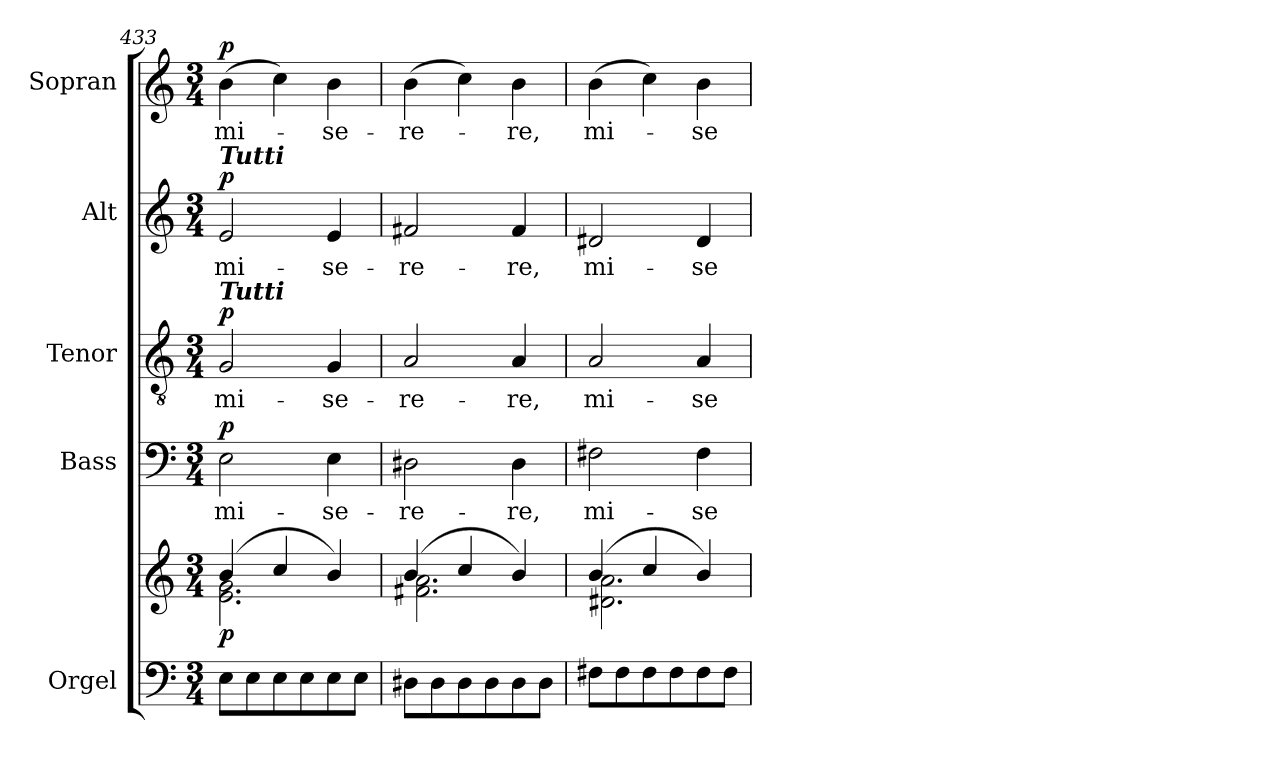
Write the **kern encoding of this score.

**kern	**kern	**dynam	**kern	**text	**dynam	**kern	**text	**dynam	**kern	**text	**dynam	**kern	**text	**dynam
*part5	*part5	*part5	*part4	*part4	*part4	*part3	*part3	*part3	*part2	*part2	*part2	*part1	*part1	*part1
*staff6	*staff5	*staff5/6	*staff4	*staff4	*staff4	*staff3	*staff3	*staff3	*staff2	*staff2	*staff2	*staff1	*staff1	*staff1
*I"Orgel	*	*	*I"Bass	*	*	*I"Tenor	*	*	*I"Alt	*	*	*I"Sopran	*	*
*I'Org.	*	*	*I'B.	*	*	*I'T.	*	*	*I'A.	*	*	*I'S.	*	*
*clefF4	*clefG2	*	*clefF4	*	*	*clefGv2	*	*	*clefG2	*	*	*clefG2	*	*
*k[]	*k[]	*	*k[]	*	*	*k[]	*	*	*k[]	*	*	*k[]	*	*
*C:	*C:	*	*C:	*	*	*C:	*	*	*C:	*	*	*C:	*	*
*M3/4	*M3/4	*	*M3/4	*	*	*M3/4	*	*	*M3/4	*	*	*M3/4	*	*
=433	=433	=433	=433	=433	=433	=433	=433	=433	=433	=433	=433	=433	=433	=433
*	*^	*	*	*	*	*	*	*	*	*	*	*	*	*
!	!	!	!	!	!	!	!	!	!	!LO:TX:a:Bi:t=Tutti	!	!	!	!	!
!	!	!	!	!	!	!	!LO:TX:a:Bi:t=Tutti	!	!	!	!	!	!	!	!
!	!	!	!LO:DY:b	!	!LO:LY:b	!LO:DY:a	!	!LO:LY:b	!LO:DY:a	!	!LO:LY:b	!LO:DY:a	!	!LO:LY:b	!LO:DY:a
8E\L	(4b/	2.e\ 2.g\	p	2E\	mi-	p	2G/	mi-	p	2e/	mi-	p	(>4b\	mi-	p
8E\	.	.	.	.	.	.	.	.	.	.	.	.	.	.	.
8E\	4cc/	.	.	.	.	.	.	.	.	.	.	.	4cc\)	.	.
8E\	.	.	.	.	.	.	.	.	.	.	.	.	.	.	.
!	!	!	!	!	!LO:LY:b	!	!	!LO:LY:b	!	!	!LO:LY:b	!	!	!LO:LY:b	!
8E\	4b/)	.	.	4E\	-se-	.	4G/	-se-	.	4e/	-se-	.	4b\	-se-	.
8E\J	.	.	.	.	.	.	.	.	.	.	.	.	.	.	.
=434	=434	=434	=434	=434	=434	=434	=434	=434	=434	=434	=434	=434	=434	=434	=434
!	!	!	!	!	!LO:LY:b	!	!	!LO:LY:b	!	!	!LO:LY:b	!	!	!LO:LY:b	!
8D#X\L	(4b/	2.f#X\ 2.a\	.	2D#X\	-re-	.	2A/	-re-	.	2f#X/	-re-	.	(>4b\	-re-	.
8D#\	.	.	.	.	.	.	.	.	.	.	.	.	.	.	.
8D#\	4cc/	.	.	.	.	.	.	.	.	.	.	.	4cc\)	.	.
8D#\	.	.	.	.	.	.	.	.	.	.	.	.	.	.	.
!	!	!	!	!	!LO:LY:b	!	!	!LO:LY:b	!	!	!LO:LY:b	!	!	!LO:LY:b	!
8D#\	4b/)	.	.	4D#\	-re,	.	4A/	-re,	.	4f#/	-re,	.	4b\	-re,	.
8D#\J	.	.	.	.	.	.	.	.	.	.	.	.	.	.	.
=435	=435	=435	=435	=435	=435	=435	=435	=435	=435	=435	=435	=435	=435	=435	=435
!	!	!	!	!	!LO:LY:b	!	!	!LO:LY:b	!	!	!LO:LY:b	!	!	!LO:LY:b	!
8F#X\L	(4b/	2.d#X\ 2.a\	.	2F#X\	mi-	.	2A/	mi-	.	2d#X/	mi-	.	(>4b\	mi-	.
8F#\	.	.	.	.	.	.	.	.	.	.	.	.	.	.	.
8F#\	4cc/	.	.	.	.	.	.	.	.	.	.	.	4cc\)	.	.
8F#\	.	.	.	.	.	.	.	.	.	.	.	.	.	.	.
!	!	!	!	!	!LO:LY:b	!	!	!LO:LY:b	!	!	!LO:LY:b	!	!	!LO:LY:b	!
8F#\	4b/)	.	.	4F#\	-se-	.	4A/	-se-	.	4d#/	-se-	.	4b\	-se-	.
8F#\J	.	.	.	.	.	.	.	.	.	.	.	.	.	.	.
*	*v	*v	*	*	*	*	*	*	*	*	*	*	*	*	*
=	=	=	=	=	=	=	=	=	=	=	=	=	=	=
*-	*-	*-	*-	*-	*-	*-	*-	*-	*-	*-	*-	*-	*-	*-
